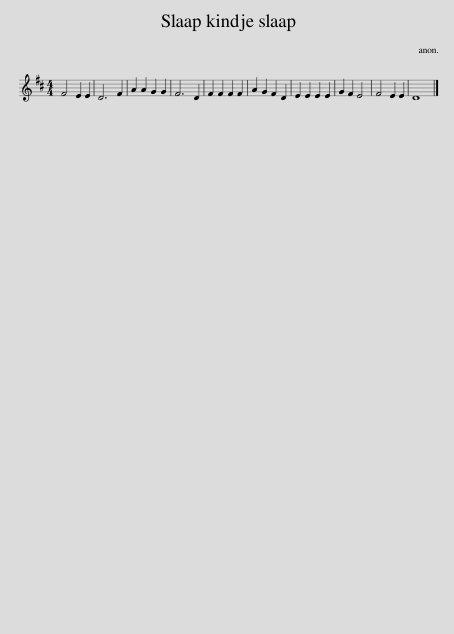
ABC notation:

X:1
L:1/8
M:4/4
I:linebreak $
K:D
V:1 treble
V:1
 F4 E2 E2 | D6 F2 | A2 A2 G2 G2 | F6 D2 | F2 F2 F2 F2 | %5
 A2 G2 F2 D2 | E2 E2 E2 E2 | G2 F2 E4 | F4 E2 E2 | D8 |] %10
